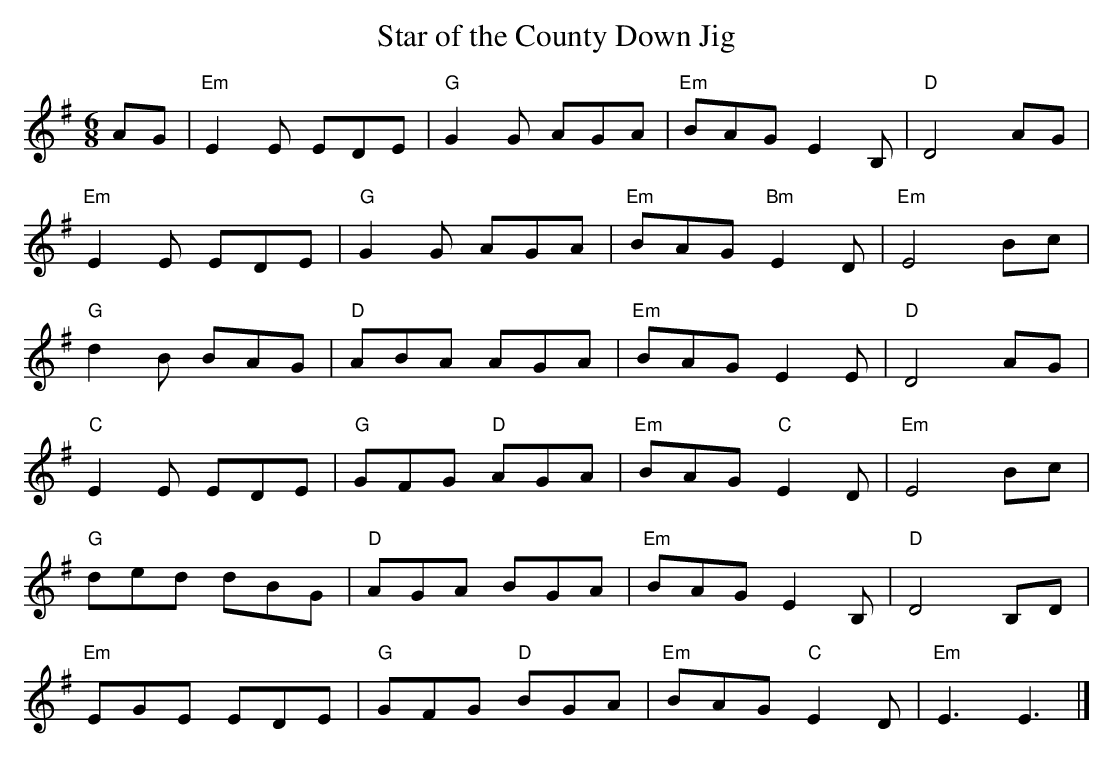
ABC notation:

X:1
T:Star of the County Down Jig
M:6/8
L:1/8
K:E minor
AG | "Em"E2 E EDE | "G"G2 G AGA | "Em"BAG E2 B, | "D"D4 AG |
"Em"E2 E EDE | "G"G2 G AGA | "Em"BAG "Bm"E2 D | "Em"E4 Bc |
"G"d2 B BAG | "D"ABA AGA | "Em"BAG E2 E | "D"D4 AG |
"C"E2 E EDE | "G"GFG "D"AGA | "Em"BAG "C"E2 D | "Em"E4 Bc |
"G"ded dBG | "D"AGA BGA | "Em"BAG E2 B, | "D"D4 B,D |
"Em"EGE EDE | "G"GFG "D"BGA | "Em"BAG "C"E2 D | "Em"E3 E3 |]
